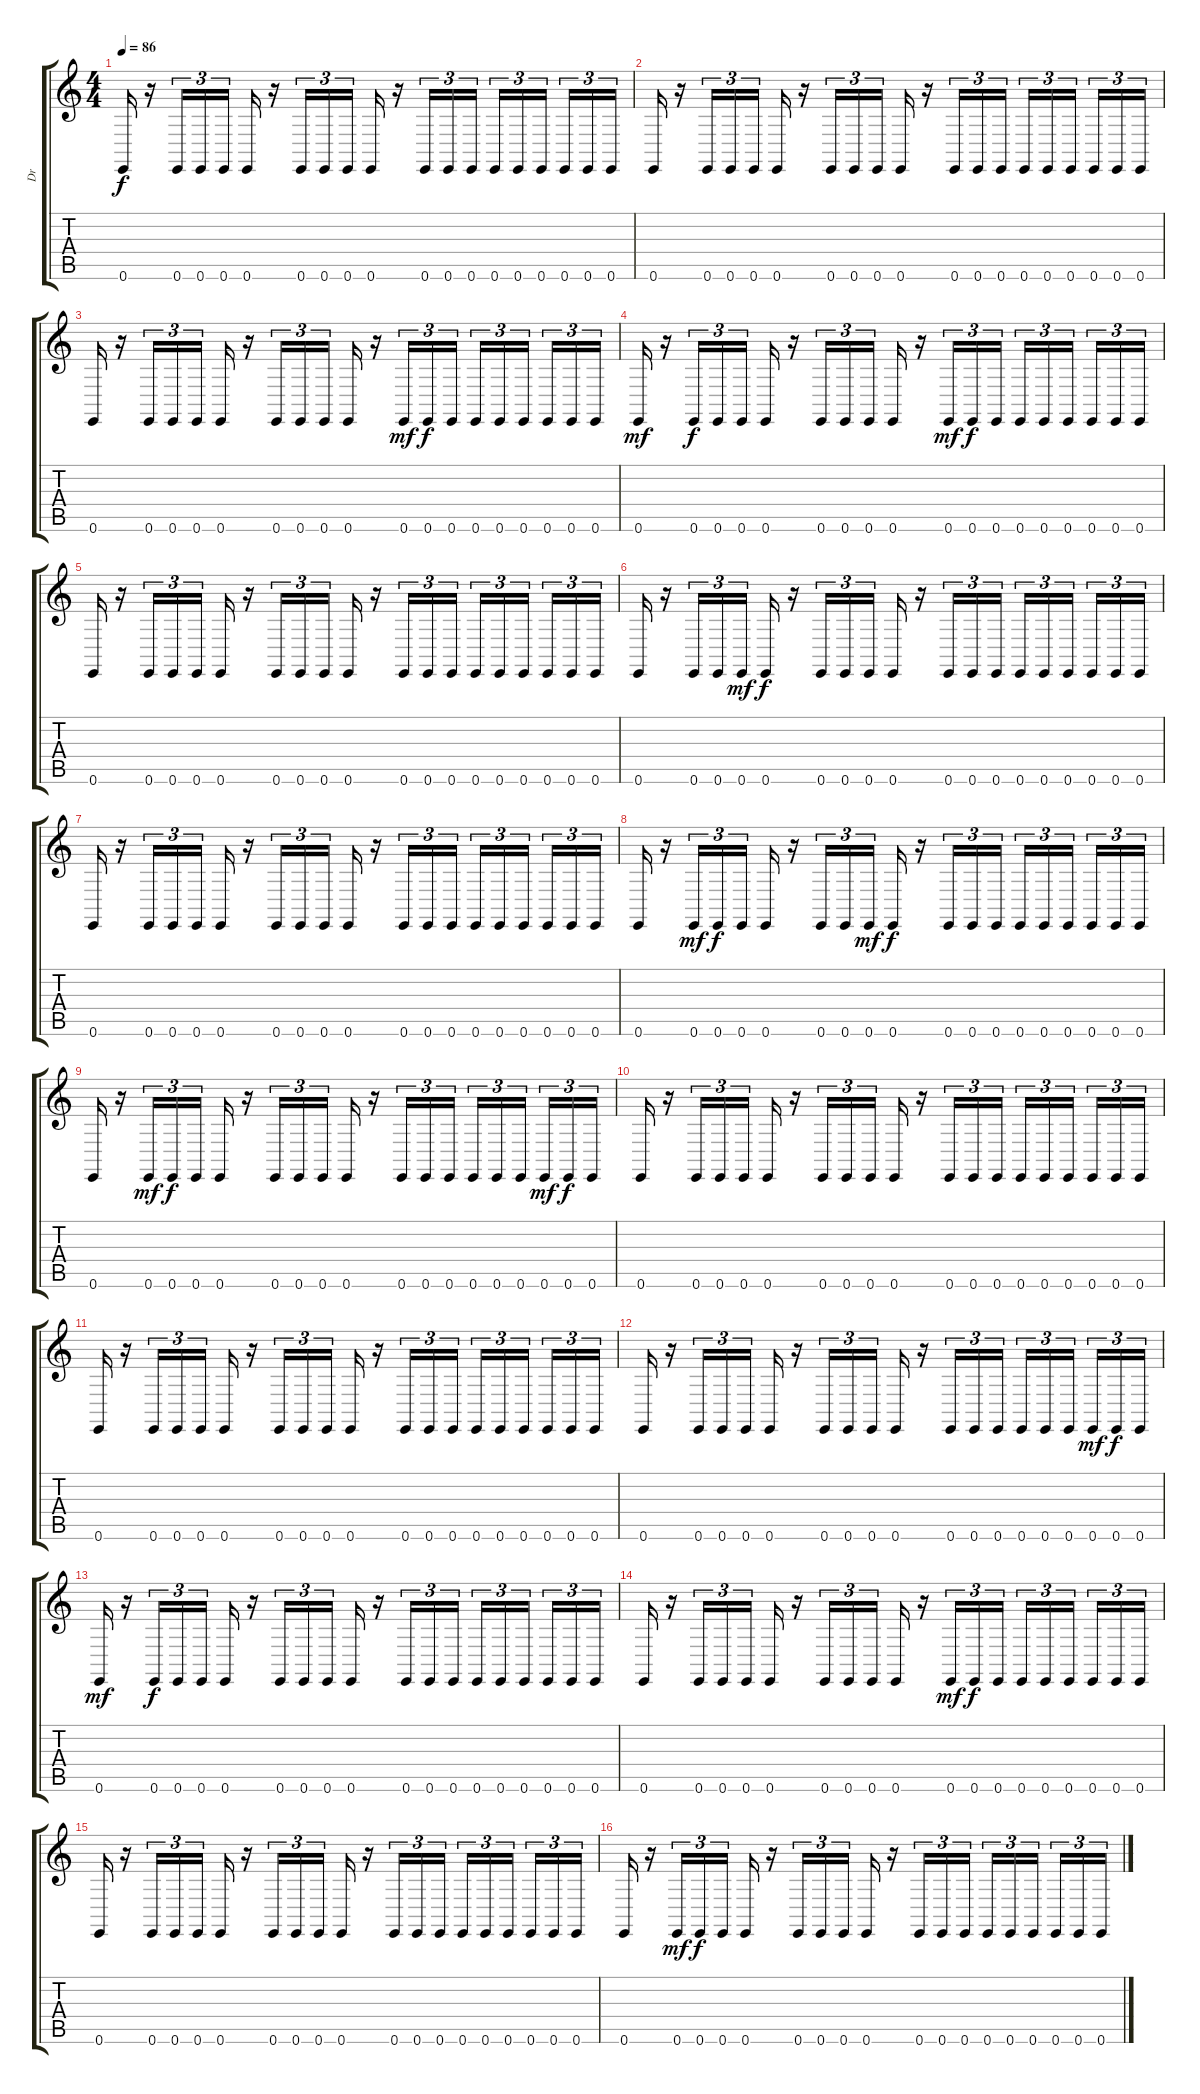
\track ("Dr" "Dr") {instrument synthdrum}
\staff {score tabs}
\tuning (E4 B3 G3 D3 A2 E2) {hide}
\ts (4 4)
\tempo 86
\clef g2
\ks c
0.6.16{dy f} r.16 0.6.16{tu (3 2)} 0.6.16{tu (3 2)} 0.6.16{tu (3 2)} 0.6.16 r.16 0.6.16{tu (3 2)} 0.6.16{tu (3 2)} 0.6.16{tu (3 2)} 0.6.16 r.16 0.6.16{tu (3 2)} 0.6.16{tu (3 2)} 0.6.16{tu (3 2)} 0.6.16{tu (3 2)} 0.6.16{tu (3 2)} 0.6.16{tu (3 2) beam splitsecondary} 0.6.16{tu (3 2)} 0.6.16{tu (3 2)} 0.6.16{tu (3 2)} |
0.6.16 r.16 0.6.16{tu (3 2)} 0.6.16{tu (3 2)} 0.6.16{tu (3 2)} 0.6.16 r.16 0.6.16{tu (3 2)} 0.6.16{tu (3 2)} 0.6.16{tu (3 2)} 0.6.16 r.16 0.6.16{tu (3 2)} 0.6.16{tu (3 2)} 0.6.16{tu (3 2)} 0.6.16{tu (3 2)} 0.6.16{tu (3 2)} 0.6.16{tu (3 2) beam splitsecondary} 0.6.16{tu (3 2)} 0.6.16{tu (3 2)} 0.6.16{tu (3 2)} |
0.6.16 r.16 0.6.16{tu (3 2)} 0.6.16{tu (3 2)} 0.6.16{tu (3 2)} 0.6.16 r.16 0.6.16{tu (3 2)} 0.6.16{tu (3 2)} 0.6.16{tu (3 2)} 0.6.16 r.16 0.6.16{tu (3 2) dy mf} 0.6.16{tu (3 2) dy f} 0.6.16{tu (3 2)} 0.6.16{tu (3 2)} 0.6.16{tu (3 2)} 0.6.16{tu (3 2) beam splitsecondary} 0.6.16{tu (3 2)} 0.6.16{tu (3 2)} 0.6.16{tu (3 2)} |
0.6.16{dy mf} r.16 0.6.16{tu (3 2) dy f} 0.6.16{tu (3 2)} 0.6.16{tu (3 2)} 0.6.16 r.16 0.6.16{tu (3 2)} 0.6.16{tu (3 2)} 0.6.16{tu (3 2)} 0.6.16 r.16 0.6.16{tu (3 2) dy mf} 0.6.16{tu (3 2) dy f} 0.6.16{tu (3 2)} 0.6.16{tu (3 2)} 0.6.16{tu (3 2)} 0.6.16{tu (3 2) beam splitsecondary} 0.6.16{tu (3 2)} 0.6.16{tu (3 2)} 0.6.16{tu (3 2)} |
0.6.16 r.16 0.6.16{tu (3 2)} 0.6.16{tu (3 2)} 0.6.16{tu (3 2)} 0.6.16 r.16 0.6.16{tu (3 2)} 0.6.16{tu (3 2)} 0.6.16{tu (3 2)} 0.6.16 r.16 0.6.16{tu (3 2)} 0.6.16{tu (3 2)} 0.6.16{tu (3 2)} 0.6.16{tu (3 2)} 0.6.16{tu (3 2)} 0.6.16{tu (3 2) beam splitsecondary} 0.6.16{tu (3 2)} 0.6.16{tu (3 2)} 0.6.16{tu (3 2)} |
0.6.16 r.16 0.6.16{tu (3 2)} 0.6.16{tu (3 2)} 0.6.16{tu (3 2) dy mf} 0.6.16{dy f} r.16 0.6.16{tu (3 2)} 0.6.16{tu (3 2)} 0.6.16{tu (3 2)} 0.6.16 r.16 0.6.16{tu (3 2)} 0.6.16{tu (3 2)} 0.6.16{tu (3 2)} 0.6.16{tu (3 2)} 0.6.16{tu (3 2)} 0.6.16{tu (3 2) beam splitsecondary} 0.6.16{tu (3 2)} 0.6.16{tu (3 2)} 0.6.16{tu (3 2)} |
0.6.16 r.16 0.6.16{tu (3 2)} 0.6.16{tu (3 2)} 0.6.16{tu (3 2)} 0.6.16 r.16 0.6.16{tu (3 2)} 0.6.16{tu (3 2)} 0.6.16{tu (3 2)} 0.6.16 r.16 0.6.16{tu (3 2)} 0.6.16{tu (3 2)} 0.6.16{tu (3 2)} 0.6.16{tu (3 2)} 0.6.16{tu (3 2)} 0.6.16{tu (3 2) beam splitsecondary} 0.6.16{tu (3 2)} 0.6.16{tu (3 2)} 0.6.16{tu (3 2)} |
0.6.16 r.16 0.6.16{tu (3 2) dy mf} 0.6.16{tu (3 2) dy f} 0.6.16{tu (3 2)} 0.6.16 r.16 0.6.16{tu (3 2)} 0.6.16{tu (3 2)} 0.6.16{tu (3 2) dy mf} 0.6.16{dy f} r.16 0.6.16{tu (3 2)} 0.6.16{tu (3 2)} 0.6.16{tu (3 2)} 0.6.16{tu (3 2)} 0.6.16{tu (3 2)} 0.6.16{tu (3 2) beam splitsecondary} 0.6.16{tu (3 2)} 0.6.16{tu (3 2)} 0.6.16{tu (3 2)} |
0.6.16 r.16 0.6.16{tu (3 2) dy mf} 0.6.16{tu (3 2) dy f} 0.6.16{tu (3 2)} 0.6.16 r.16 0.6.16{tu (3 2)} 0.6.16{tu (3 2)} 0.6.16{tu (3 2)} 0.6.16 r.16 0.6.16{tu (3 2)} 0.6.16{tu (3 2)} 0.6.16{tu (3 2)} 0.6.16{tu (3 2)} 0.6.16{tu (3 2)} 0.6.16{tu (3 2) beam splitsecondary} 0.6.16{tu (3 2) dy mf} 0.6.16{tu (3 2) dy f} 0.6.16{tu (3 2)} |
0.6.16 r.16 0.6.16{tu (3 2)} 0.6.16{tu (3 2)} 0.6.16{tu (3 2)} 0.6.16 r.16 0.6.16{tu (3 2)} 0.6.16{tu (3 2)} 0.6.16{tu (3 2)} 0.6.16 r.16 0.6.16{tu (3 2)} 0.6.16{tu (3 2)} 0.6.16{tu (3 2)} 0.6.16{tu (3 2)} 0.6.16{tu (3 2)} 0.6.16{tu (3 2) beam splitsecondary} 0.6.16{tu (3 2)} 0.6.16{tu (3 2)} 0.6.16{tu (3 2)} |
0.6.16 r.16 0.6.16{tu (3 2)} 0.6.16{tu (3 2)} 0.6.16{tu (3 2)} 0.6.16 r.16 0.6.16{tu (3 2)} 0.6.16{tu (3 2)} 0.6.16{tu (3 2)} 0.6.16 r.16 0.6.16{tu (3 2)} 0.6.16{tu (3 2)} 0.6.16{tu (3 2)} 0.6.16{tu (3 2)} 0.6.16{tu (3 2)} 0.6.16{tu (3 2) beam splitsecondary} 0.6.16{tu (3 2)} 0.6.16{tu (3 2)} 0.6.16{tu (3 2)} |
0.6.16 r.16 0.6.16{tu (3 2)} 0.6.16{tu (3 2)} 0.6.16{tu (3 2)} 0.6.16 r.16 0.6.16{tu (3 2)} 0.6.16{tu (3 2)} 0.6.16{tu (3 2)} 0.6.16 r.16 0.6.16{tu (3 2)} 0.6.16{tu (3 2)} 0.6.16{tu (3 2)} 0.6.16{tu (3 2)} 0.6.16{tu (3 2)} 0.6.16{tu (3 2) beam splitsecondary} 0.6.16{tu (3 2) dy mf} 0.6.16{tu (3 2) dy f} 0.6.16{tu (3 2)} |
0.6.16{dy mf} r.16 0.6.16{tu (3 2) dy f} 0.6.16{tu (3 2)} 0.6.16{tu (3 2)} 0.6.16 r.16 0.6.16{tu (3 2)} 0.6.16{tu (3 2)} 0.6.16{tu (3 2)} 0.6.16 r.16 0.6.16{tu (3 2)} 0.6.16{tu (3 2)} 0.6.16{tu (3 2)} 0.6.16{tu (3 2)} 0.6.16{tu (3 2)} 0.6.16{tu (3 2) beam splitsecondary} 0.6.16{tu (3 2)} 0.6.16{tu (3 2)} 0.6.16{tu (3 2)} |
0.6.16 r.16 0.6.16{tu (3 2)} 0.6.16{tu (3 2)} 0.6.16{tu (3 2)} 0.6.16 r.16 0.6.16{tu (3 2)} 0.6.16{tu (3 2)} 0.6.16{tu (3 2)} 0.6.16 r.16 0.6.16{tu (3 2) dy mf} 0.6.16{tu (3 2) dy f} 0.6.16{tu (3 2)} 0.6.16{tu (3 2)} 0.6.16{tu (3 2)} 0.6.16{tu (3 2) beam splitsecondary} 0.6.16{tu (3 2)} 0.6.16{tu (3 2)} 0.6.16{tu (3 2)} |
0.6.16 r.16 0.6.16{tu (3 2)} 0.6.16{tu (3 2)} 0.6.16{tu (3 2)} 0.6.16 r.16 0.6.16{tu (3 2)} 0.6.16{tu (3 2)} 0.6.16{tu (3 2)} 0.6.16 r.16 0.6.16{tu (3 2)} 0.6.16{tu (3 2)} 0.6.16{tu (3 2)} 0.6.16{tu (3 2)} 0.6.16{tu (3 2)} 0.6.16{tu (3 2) beam splitsecondary} 0.6.16{tu (3 2)} 0.6.16{tu (3 2)} 0.6.16{tu (3 2)} |
0.6.16 r.16 0.6.16{tu (3 2) dy mf} 0.6.16{tu (3 2) dy f} 0.6.16{tu (3 2)} 0.6.16 r.16 0.6.16{tu (3 2)} 0.6.16{tu (3 2)} 0.6.16{tu (3 2)} 0.6.16 r.16 0.6.16{tu (3 2)} 0.6.16{tu (3 2)} 0.6.16{tu (3 2)} 0.6.16{tu (3 2)} 0.6.16{tu (3 2)} 0.6.16{tu (3 2) beam splitsecondary} 0.6.16{tu (3 2)} 0.6.16{tu (3 2)} 0.6.16{tu (3 2)}
